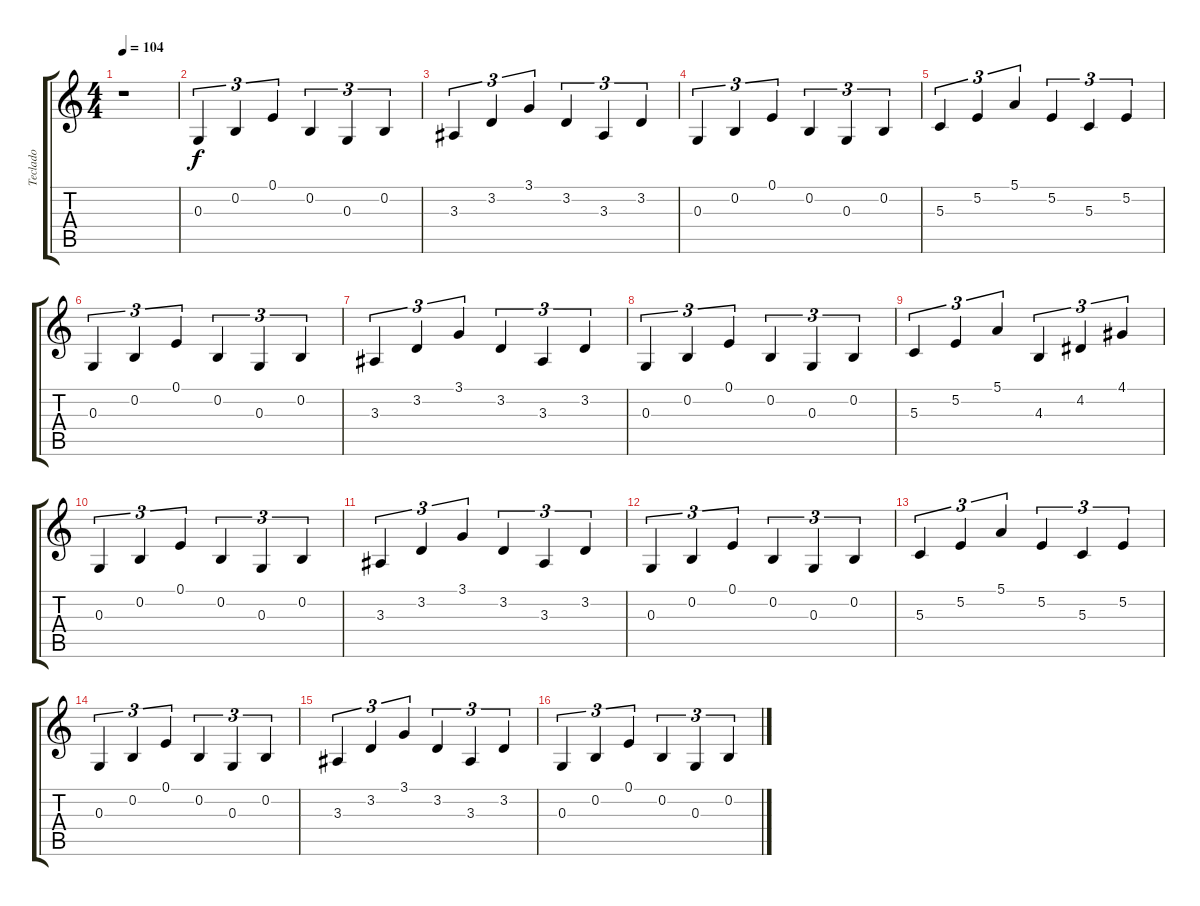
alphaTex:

\track ("Teclado" "Teclado") {instrument orchestralharp}
\staff {score tabs}
\tuning (E4 B3 G3 D3 A2 E2) {hide}
\ts (4 4)
\tempo 104
\clef g2
\ks c
r.1{dy f volume 16} |
0.3.4{tu (3 2)} 0.2.4{tu (3 2)} 0.1.4{tu (3 2)} 0.2.4{tu (3 2)} 0.3.4{tu (3 2)} 0.2.4{tu (3 2)} |
3.3.4{tu (3 2)} 3.2.4{tu (3 2)} 3.1.4{tu (3 2)} 3.2.4{tu (3 2)} 3.3.4{tu (3 2)} 3.2.4{tu (3 2)} |
0.3.4{tu (3 2)} 0.2.4{tu (3 2)} 0.1.4{tu (3 2)} 0.2.4{tu (3 2)} 0.3.4{tu (3 2)} 0.2.4{tu (3 2)} |
5.3.4{tu (3 2)} 5.2.4{tu (3 2)} 5.1.4{tu (3 2)} 5.2.4{tu (3 2)} 5.3.4{tu (3 2)} 5.2.4{tu (3 2)} |
0.3.4{tu (3 2)} 0.2.4{tu (3 2)} 0.1.4{tu (3 2)} 0.2.4{tu (3 2)} 0.3.4{tu (3 2)} 0.2.4{tu (3 2)} |
3.3.4{tu (3 2)} 3.2.4{tu (3 2)} 3.1.4{tu (3 2)} 3.2.4{tu (3 2)} 3.3.4{tu (3 2)} 3.2.4{tu (3 2)} |
0.3.4{tu (3 2)} 0.2.4{tu (3 2)} 0.1.4{tu (3 2)} 0.2.4{tu (3 2)} 0.3.4{tu (3 2)} 0.2.4{tu (3 2)} |
5.3.4{tu (3 2)} 5.2.4{tu (3 2)} 5.1.4{tu (3 2)} 4.3.4{tu (3 2)} 4.2.4{tu (3 2)} 4.1.4{tu (3 2)} |
0.3.4{tu (3 2)} 0.2.4{tu (3 2)} 0.1.4{tu (3 2)} 0.2.4{tu (3 2)} 0.3.4{tu (3 2)} 0.2.4{tu (3 2)} |
3.3.4{tu (3 2)} 3.2.4{tu (3 2)} 3.1.4{tu (3 2)} 3.2.4{tu (3 2)} 3.3.4{tu (3 2)} 3.2.4{tu (3 2)} |
0.3.4{tu (3 2)} 0.2.4{tu (3 2)} 0.1.4{tu (3 2)} 0.2.4{tu (3 2)} 0.3.4{tu (3 2)} 0.2.4{tu (3 2)} |
5.3.4{tu (3 2)} 5.2.4{tu (3 2)} 5.1.4{tu (3 2)} 5.2.4{tu (3 2)} 5.3.4{tu (3 2)} 5.2.4{tu (3 2)} |
0.3.4{tu (3 2)} 0.2.4{tu (3 2)} 0.1.4{tu (3 2)} 0.2.4{tu (3 2)} 0.3.4{tu (3 2)} 0.2.4{tu (3 2)} |
3.3.4{tu (3 2)} 3.2.4{tu (3 2)} 3.1.4{tu (3 2)} 3.2.4{tu (3 2)} 3.3.4{tu (3 2)} 3.2.4{tu (3 2)} |
0.3.4{tu (3 2)} 0.2.4{tu (3 2)} 0.1.4{tu (3 2)} 0.2.4{tu (3 2)} 0.3.4{tu (3 2)} 0.2.4{tu (3 2)}
